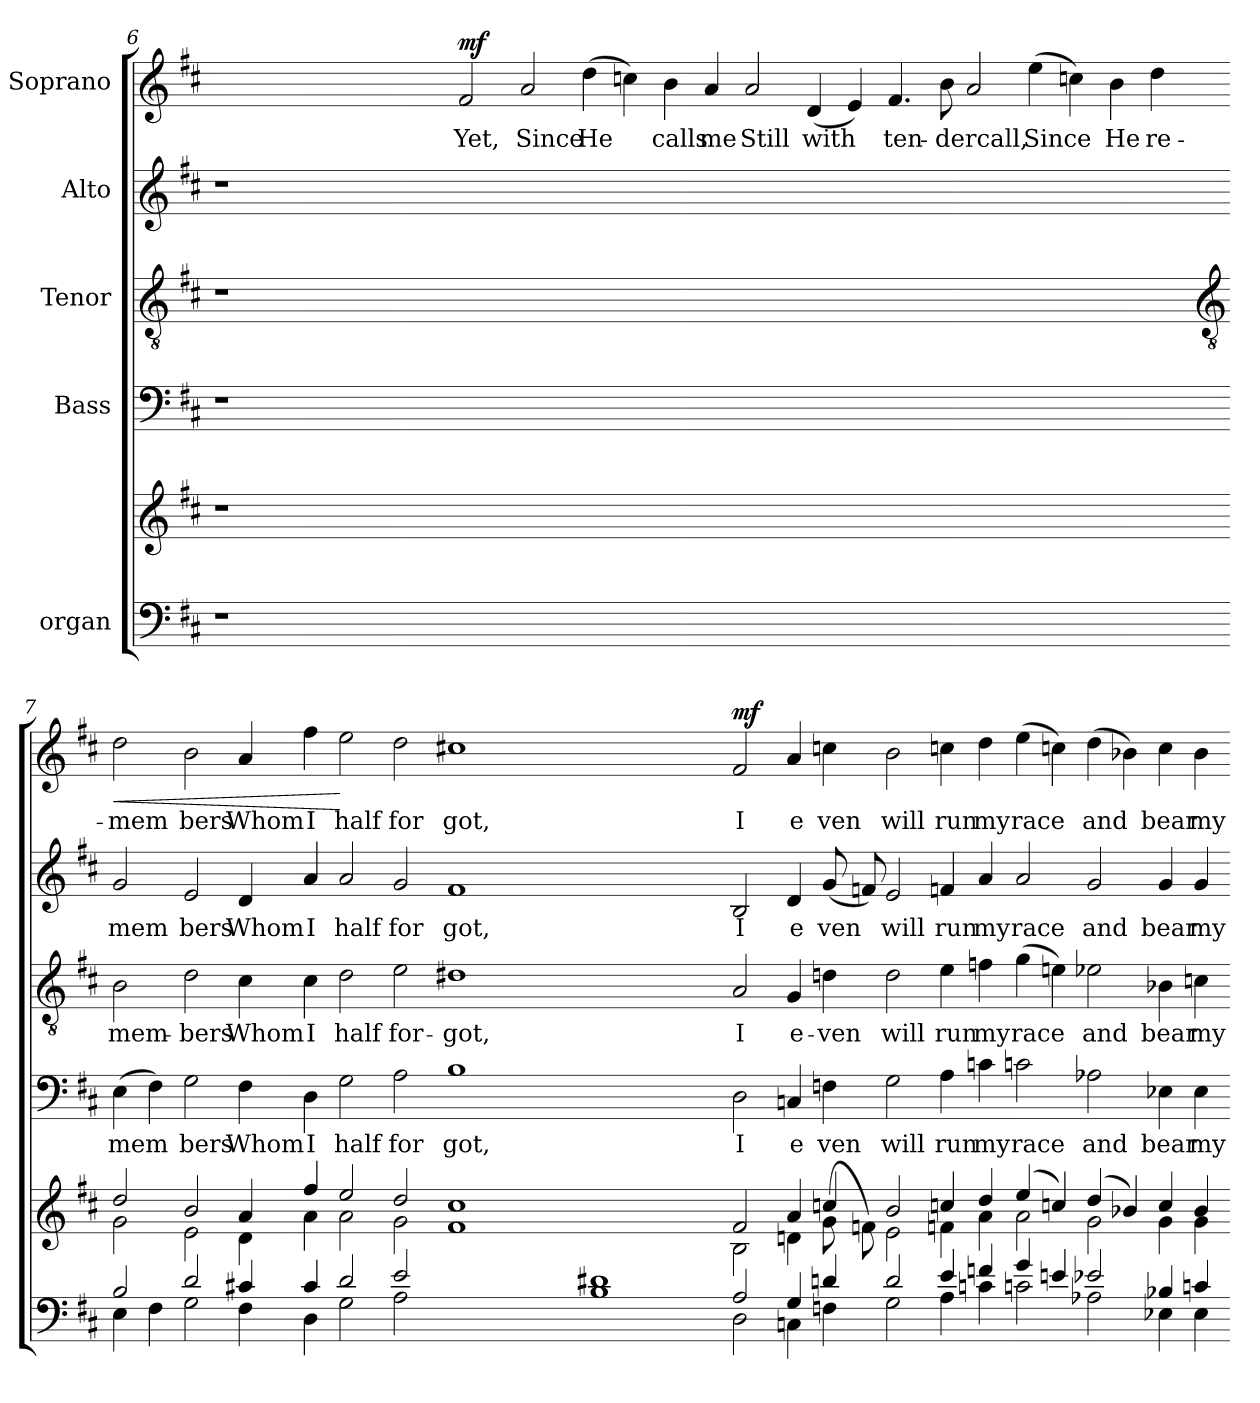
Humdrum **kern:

**kern	**kern	**kern	**text	**kern	**text	**kern	**text	**kern	**text	**dynam
*part5	*part5	*part4	*part4	*part3	*part3	*part2	*part2	*part1	*part1	*part1
*staff6	*staff5	*staff4	*staff4	*staff3	*staff3	*staff2	*staff2	*staff1	*staff1	*staff1
*I"organ	*	*I"Bass	*	*I"Tenor	*	*I"Alto	*	*I"Soprano	*	*
*clefF4	*clefG2	*clefF4	*	*clefGv2	*	*clefG2	*	*clefG2	*	*
*k[f#c#]	*k[f#c#]	*k[f#c#]	*	*k[f#c#]	*	*k[f#c#]	*	*k[f#c#]	*	*
*D:	*D:	*D:	*	*D:	*	*D:	*	*D:	*	*
=6	=6	=6	=6	=6	=6	=6	=6	=6	=6	=6
1r	1r	1r	.	1r	.	1r	.	4ryy	.	.
.	.	.	.	.	.	.	.	4ryy	.	.
.	.	.	.	.	.	.	.	4ryy	.	.
.	.	.	.	.	.	.	.	4ryy	.	.
00ryy	00ryy	00ryy	.	00ryy	.	00ryy	.	4ryy	.	.
.	.	.	.	.	.	.	.	4ryy	.	.
!	!	!	!	!	!	!	!	!	!LO:LY:b	!LO:DY:a
.	.	.	.	.	.	.	.	2f#/	Yet,	mf
!	!	!	!	!	!	!	!	!	!LO:LY:b	!
.	.	.	.	.	.	.	.	2a/	Since	.
!	!	!	!	!	!	!	!	!	!LO:LY:b	!
.	.	.	.	.	.	.	.	(>4dd\	He	.
.	.	.	.	.	.	.	.	4ccn\)	.	.
!	!	!	!	!	!	!	!	!	!LO:LY:b	!
.	.	.	.	.	.	.	.	4b\	calls	.
!	!	!	!	!	!	!	!	!	!LO:LY:b	!
.	.	.	.	.	.	.	.	4a/	me	.
!	!	!	!	!	!	!	!	!	!LO:LY:b	!
.	.	.	.	.	.	.	.	2a/	Still	.
!	!	!	!	!	!	!	!	!	!LO:LY:b	!
.	.	.	.	.	.	.	.	(<4d/	with	.
.	.	.	.	.	.	.	.	4e/)	.	.
!	!	!	!	!	!	!	!	!	!LO:LY:b	!
.	.	.	.	.	.	.	.	4.f#/	ten-	.
!	!	!	!	!	!	!	!	!	!LO:LY:b	!
.	.	.	.	.	.	.	.	8b\	-dercall,	.
1.ryy	1.ryy	1.ryy	.	1.ryy	.	1.ryy	.	2a/	.	.
!	!	!	!	!	!	!	!	!	!LO:LY:b	!
.	.	.	.	.	.	.	.	(>4ee\	Since	.
.	.	.	.	.	.	.	.	4ccn\)	.	.
!	!	!	!	!	!	!	!	!	!LO:LY:b	!
.	.	.	.	.	.	.	.	4b\	He	.
!	!	!	!	!	!	!	!	!	!LO:LY:b	!
.	.	.	.	.	.	.	.	4dd\	re-	.
!!LO:LB:g=z
=7-	=7-	=7-	=7-	=7-	=7-	=7-	=7-	=7-	=7-	=7-
*	*	*	*	*clefGv2	*	*	*	*	*	*
*^	*^	*	*	*	*	*	*	*	*	*
*	*^	*	*	*	*	*	*	*	*	*	*	*
!	!	!	!	!	!	!LO:LY:b	!	!LO:LY:b	!	!LO:LY:b	!	!LO:LY:b	!LO:HP:b
2%7ryy	2B/	4E\	2dd/	2g\	(>4E\	mem	2B\	mem-	2g/	-mem	2dd\	-mem	<
.	.	4F#\	.	.	4F#\)	.	.	.	.	.	.	.	.
!	!	!	!	!	!	!LO:LY:b	!	!LO:LY:b	!	!LO:LY:b	!	!LO:LY:b	!
.	2d/	2G\	2b/	2e\	2G\	bers	2d\	-bers	2e/	bers	2b\	bers	.
!	!	!	!	!	!	!LO:LY:b	!	!LO:LY:b	!	!LO:LY:b	!	!LO:LY:b	!
.	4c#X/	4F#\	4a/	4d\	4F#\	Whom	4c#\	Whom	4d/	Whom	4a/	Whom	.
!	!	!	!	!	!	!LO:LY:b	!	!LO:LY:b	!	!LO:LY:b	!	!LO:LY:b	!
.	4c#/	4D\	4ff#/	4a\	4D\	I	4c#\	I	4a/	I	4ff#\	I	.
!	!	!	!	!	!	!LO:LY:b	!	!LO:LY:b	!	!LO:LY:b	!	!LO:LY:b	!
.	2d/	2G\	2ee/	2a\	2G\	half	2d\	half	2a/	half	2ee\	half	[
!	!	!	!	!	!	!LO:LY:b	!	!LO:LY:b	!	!LO:LY:b	!	!LO:LY:b	!
.	2e/	2A\	2dd/	2g\	2A\	for	2e\	for-	2g/	for	2dd\	for	.
!	!	!	!	!	!	!LO:LY:b	!	!LO:LY:b	!	!LO:LY:b	!	!LO:LY:b	!
.	4ryy	4ryy	1f#/ 1cc#/	4ryy	1B	got,	1d#X	-got,	1f#	got,	1cc#	got,	.
.	4ryy	4ryy	.	4ryy	.	.	.	.	.	.	.	.	.
.	4ryy	4ryy	.	4ryy	.	.	.	.	.	.	.	.	.
.	4ryy	4ryy	.	4ryy	.	.	.	.	.	.	.	.	.
1B/ 1d#X/	4ryy	4ryy	1ryy	4ryy	4ryy	.	4ryy	.	4ryy	.	4ryy	.	.
.	4ryy	4ryy	.	4ryy	4ryy	.	4ryy	.	4ryy	.	4ryy	.	.
.	4ryy	4ryy	.	4ryy	4ryy	.	4ryy	.	4ryy	.	4ryy	.	.
.	4ryy	4ryy	.	4ryy	4ryy	.	4ryy	.	4ryy	.	4ryy	.	.
!	!	!	!	!	!	!LO:LY:b	!	!LO:LY:b	!	!LO:LY:b	!	!LO:LY:b	!LO:DY:a
2%7ryy	2A/	2D\	2B\	2f#/	2D\	I	2A/	I	2B/	I	2f#/	I	mf
!	!	!	!	!	!	!LO:LY:b	!	!LO:LY:b	!	!LO:LY:b	!	!LO:LY:b	!
.	4G/	4Cn\	4dn\	4a/	4Cn/	e	4G/	e-	4d/	e	4a/	e	.
!	!	!	!	!	!	!LO:LY:b	!	!LO:LY:b	!	!LO:LY:b	!	!LO:LY:b	!
.	4dn/	4Fn\	(>8g\	4ccn/	4Fn\	ven	4dn\	-ven	(<8g/	ven	4ccn\	ven	.
.	.	.	8fn\)	.	.	.	.	.	8fn/)	.	.	.	.
!	!	!	!	!	!	!LO:LY:b	!	!LO:LY:b	!	!LO:LY:b	!	!LO:LY:b	!
.	2d/	2G\	2b/	2e\	2G\	will	2d\	will	2e/	will	2b\	will	.
!	!	!	!	!	!	!LO:LY:b	!	!LO:LY:b	!	!LO:LY:b	!	!LO:LY:b	!
.	4e/	4A\	4ccn/	4fn\	4A\	run	4e\	run	4fn/	run	4ccn\	run	.
!	!	!	!	!	!	!LO:LY:b	!	!LO:LY:b	!	!LO:LY:b	!	!LO:LY:b	!
.	4fn/	4cn\	4dd/	4a\	4cn\	my	4fn\	my	4a/	my	4dd\	my	.
!	!	!	!	!	!	!LO:LY:b	!	!LO:LY:b	!	!LO:LY:b	!	!LO:LY:b	!
.	4g/	2cn\	(>4ee/	2a\	2cn\	race	(>4g\	race	2a/	race	(>4ee\	race	.
.	4en/	.	4ccn/)	.	.	.	4en\)	.	.	.	4ccn\)	.	.
!	!	!	!	!	!	!LO:LY:b	!	!LO:LY:b	!	!LO:LY:b	!	!LO:LY:b	!
.	2e-X/	2A-X\	(>4dd/	2g\	2A-X\	and	2e-X\	and	2g/	and	(>4dd\	and	.
.	.	.	4b-X/)	.	.	.	.	.	.	.	4b-X\)	.	.
!	!	!	!	!	!	!LO:LY:b	!	!LO:LY:b	!	!LO:LY:b	!	!LO:LY:b	!
.	4B-X/	4E-X\	4cc/	4g\	4E-X\	bear	4B-X\	bear	4g/	bear	4cc\	bear	.
!	!	!	!	!	!	!LO:LY:b	!	!LO:LY:b	!	!LO:LY:b	!	!LO:LY:b	!
.	4cn/	4E-\	4b-/	4g\	4E-\	my	4cn\	my	4g/	my	4b-\	my	.
*v	*v	*v	*	*	*	*	*	*	*	*	*	*	*
*	*v	*v	*	*	*	*	*	*	*	*	*
=-	=-	=-	=-	=-	=-	=-	=-	=-	=-	=-
*-	*-	*-	*-	*-	*-	*-	*-	*-	*-	*-
